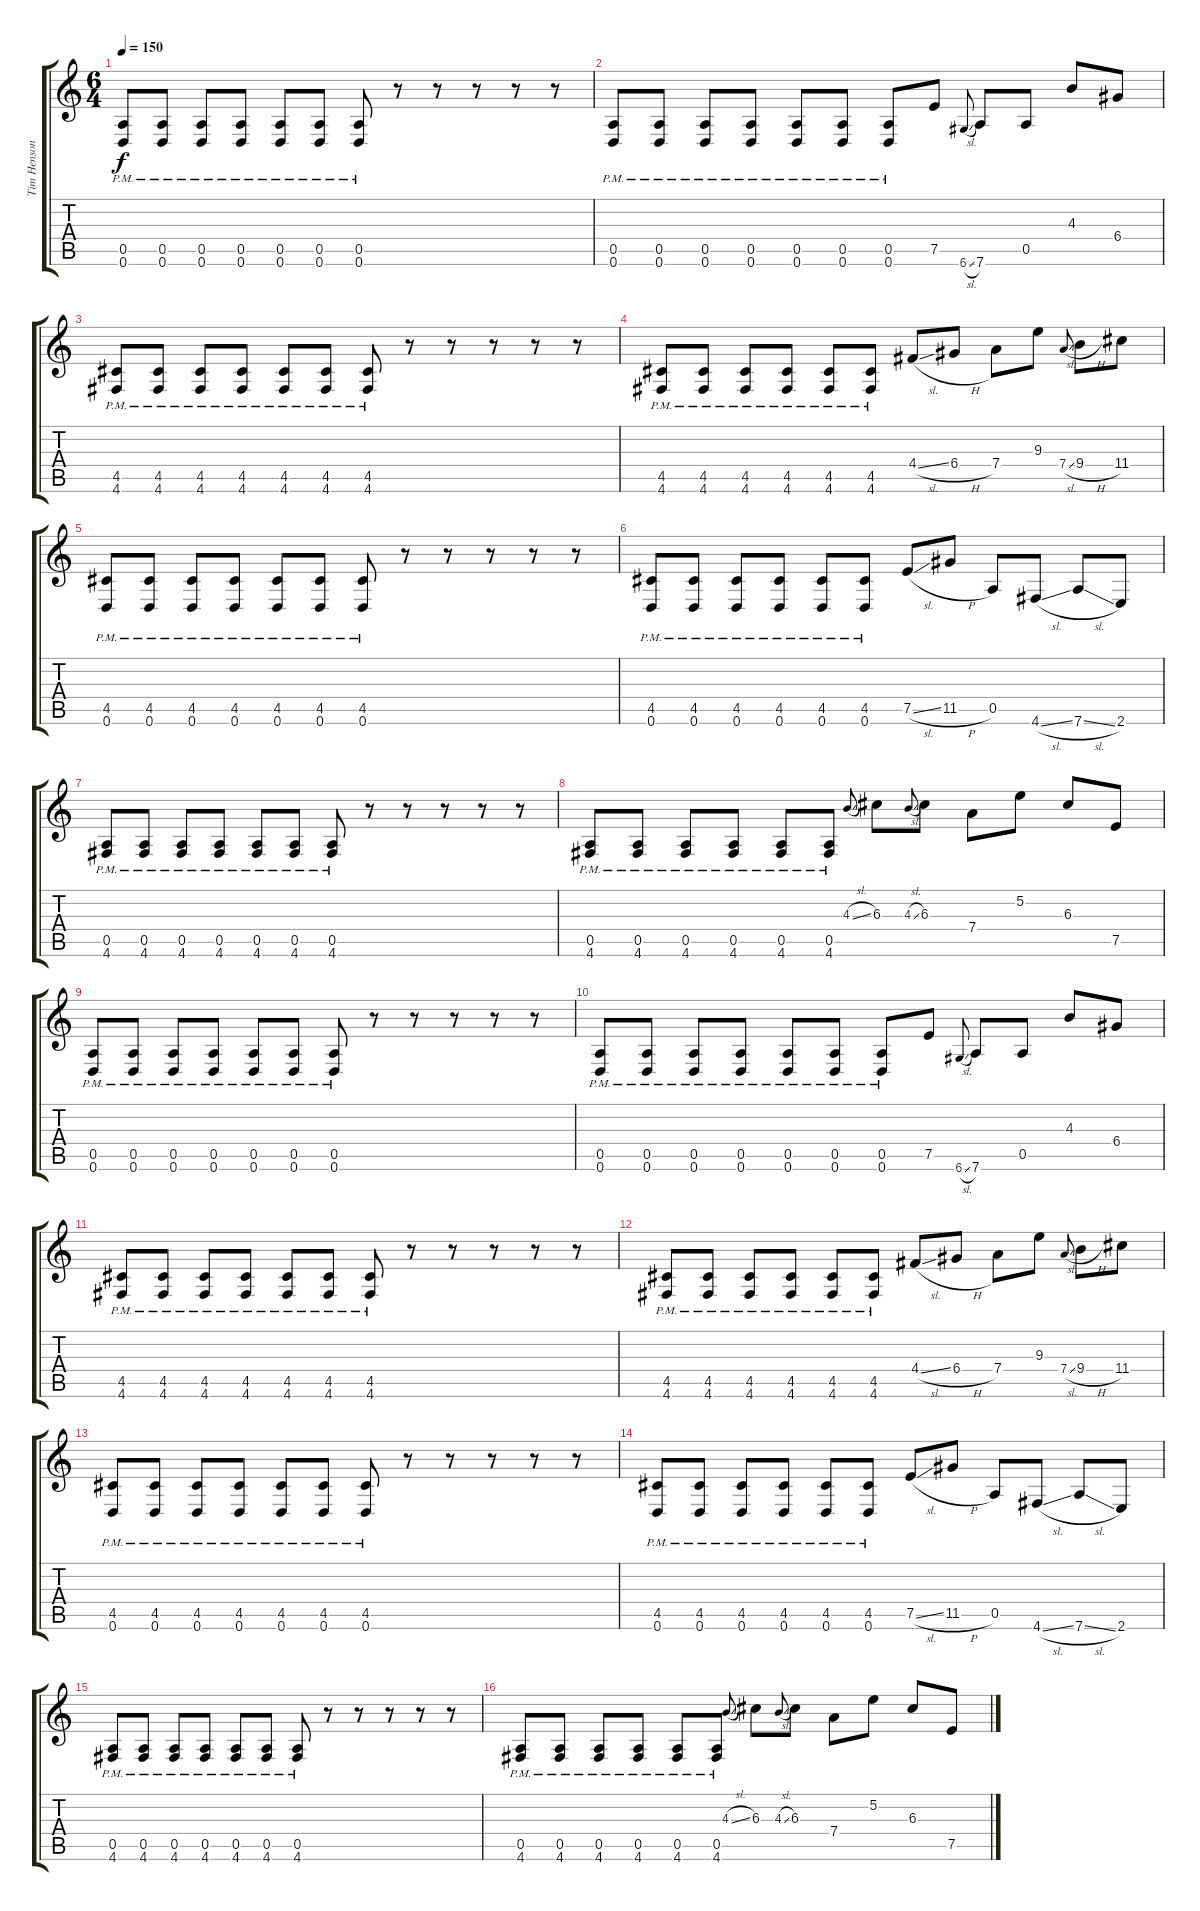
\track ("Tim Henson (Rhythm)" "Tim Henson") {instrument distortionguitar}
\staff {score tabs}
\tuning (E4 B3 G3 D3 A2 D2) {hide}
\ts (6 4)
\tempo 150
\clef g2
\ks c
(0.5{pm} 0.6{pm}).8{dy f volume 12} (0.5{pm} 0.6{pm}).8 (0.5{pm} 0.6{pm}).8 (0.5{pm} 0.6{pm}).8 (0.5{pm} 0.6{pm}).8 (0.5{pm} 0.6{pm}).8 (0.5{pm} 0.6{pm}).8 r.8 r.8 r.8 r.8 r.8 |
(0.5{pm} 0.6{pm}).8 (0.5{pm} 0.6{pm}).8 (0.5{pm} 0.6{pm}).8 (0.5{pm} 0.6{pm}).8 (0.5{pm} 0.6{pm}).8 (0.5{pm} 0.6{pm}).8 (0.5{pm} 0.6{pm}).8 7.5.8 6.6{sl}.8{gr onbeat} 7.6.8 0.5.8 4.3.8 6.4.8 |
(4.5{pm} 4.6{pm}).8 (4.5{pm} 4.6{pm}).8 (4.5{pm} 4.6{pm}).8 (4.5{pm} 4.6{pm}).8 (4.5{pm} 4.6{pm}).8 (4.5{pm} 4.6{pm}).8 (4.5{pm} 4.6{pm}).8 r.8 r.8 r.8 r.8 r.8 |
(4.5{pm} 4.6{pm}).8 (4.5{pm} 4.6{pm}).8 (4.5{pm} 4.6{pm}).8 (4.5{pm} 4.6{pm}).8 (4.5{pm} 4.6{pm}).8 (4.5{pm} 4.6{pm}).8 4.4{sl}.8 6.4{h}.8 7.4.8 9.3.8 7.4{sl}.8{gr onbeat} 9.4{h}.8 11.4.8 |
(4.5{pm} 0.6{pm}).8 (4.5{pm} 0.6{pm}).8 (4.5{pm} 0.6{pm}).8 (4.5{pm} 0.6{pm}).8 (4.5{pm} 0.6{pm}).8 (4.5{pm} 0.6{pm}).8 (4.5{pm} 0.6{pm}).8 r.8 r.8 r.8 r.8 r.8 |
(4.5{pm} 0.6{pm}).8 (4.5{pm} 0.6{pm}).8 (4.5{pm} 0.6{pm}).8 (4.5{pm} 0.6{pm}).8 (4.5{pm} 0.6{pm}).8 (4.5{pm} 0.6{pm}).8 7.5{sl}.8 11.5{h}.8 0.5.8 4.6{sl}.8 7.6{sl}.8 2.6.8 |
(0.5{pm} 4.6{pm}).8 (0.5{pm} 4.6{pm}).8 (0.5{pm} 4.6{pm}).8 (0.5{pm} 4.6{pm}).8 (0.5{pm} 4.6{pm}).8 (0.5{pm} 4.6{pm}).8 (0.5{pm} 4.6{pm}).8 r.8 r.8 r.8 r.8 r.8 |
(0.5{pm} 4.6{pm}).8 (0.5{pm} 4.6{pm}).8 (0.5{pm} 4.6{pm}).8 (0.5{pm} 4.6{pm}).8 (0.5{pm} 4.6{pm}).8 (0.5{pm} 4.6{pm}).8 4.3{sl}.8{gr onbeat} 6.3.8 4.3{sl}.8{gr onbeat} 6.3.8 7.4.8 5.2.8 6.3.8 7.5.8 |
(0.5{pm} 0.6{pm}).8 (0.5{pm} 0.6{pm}).8 (0.5{pm} 0.6{pm}).8 (0.5{pm} 0.6{pm}).8 (0.5{pm} 0.6{pm}).8 (0.5{pm} 0.6{pm}).8 (0.5{pm} 0.6{pm}).8 r.8 r.8 r.8 r.8 r.8 |
(0.5{pm} 0.6{pm}).8 (0.5{pm} 0.6{pm}).8 (0.5{pm} 0.6{pm}).8 (0.5{pm} 0.6{pm}).8 (0.5{pm} 0.6{pm}).8 (0.5{pm} 0.6{pm}).8 (0.5{pm} 0.6{pm}).8 7.5.8 6.6{sl}.8{gr onbeat} 7.6.8 0.5.8 4.3.8 6.4.8 |
(4.5{pm} 4.6{pm}).8 (4.5{pm} 4.6{pm}).8 (4.5{pm} 4.6{pm}).8 (4.5{pm} 4.6{pm}).8 (4.5{pm} 4.6{pm}).8 (4.5{pm} 4.6{pm}).8 (4.5{pm} 4.6{pm}).8 r.8 r.8 r.8 r.8 r.8 |
(4.5{pm} 4.6{pm}).8 (4.5{pm} 4.6{pm}).8 (4.5{pm} 4.6{pm}).8 (4.5{pm} 4.6{pm}).8 (4.5{pm} 4.6{pm}).8 (4.5{pm} 4.6{pm}).8 4.4{sl}.8 6.4{h}.8 7.4.8 9.3.8 7.4{sl}.8{gr onbeat} 9.4{h}.8 11.4.8 |
(4.5{pm} 0.6{pm}).8 (4.5{pm} 0.6{pm}).8 (4.5{pm} 0.6{pm}).8 (4.5{pm} 0.6{pm}).8 (4.5{pm} 0.6{pm}).8 (4.5{pm} 0.6{pm}).8 (4.5{pm} 0.6{pm}).8 r.8 r.8 r.8 r.8 r.8 |
(4.5{pm} 0.6{pm}).8 (4.5{pm} 0.6{pm}).8 (4.5{pm} 0.6{pm}).8 (4.5{pm} 0.6{pm}).8 (4.5{pm} 0.6{pm}).8 (4.5{pm} 0.6{pm}).8 7.5{sl}.8 11.5{h}.8 0.5.8 4.6{sl}.8 7.6{sl}.8 2.6.8 |
(0.5{pm} 4.6{pm}).8 (0.5{pm} 4.6{pm}).8 (0.5{pm} 4.6{pm}).8 (0.5{pm} 4.6{pm}).8 (0.5{pm} 4.6{pm}).8 (0.5{pm} 4.6{pm}).8 (0.5{pm} 4.6{pm}).8 r.8 r.8 r.8 r.8 r.8 |
(0.5{pm} 4.6{pm}).8 (0.5{pm} 4.6{pm}).8 (0.5{pm} 4.6{pm}).8 (0.5{pm} 4.6{pm}).8 (0.5{pm} 4.6{pm}).8 (0.5{pm} 4.6{pm}).8 4.3{sl}.8{gr onbeat} 6.3.8 4.3{sl}.8{gr onbeat} 6.3.8 7.4.8 5.2.8 6.3.8 7.5.8
